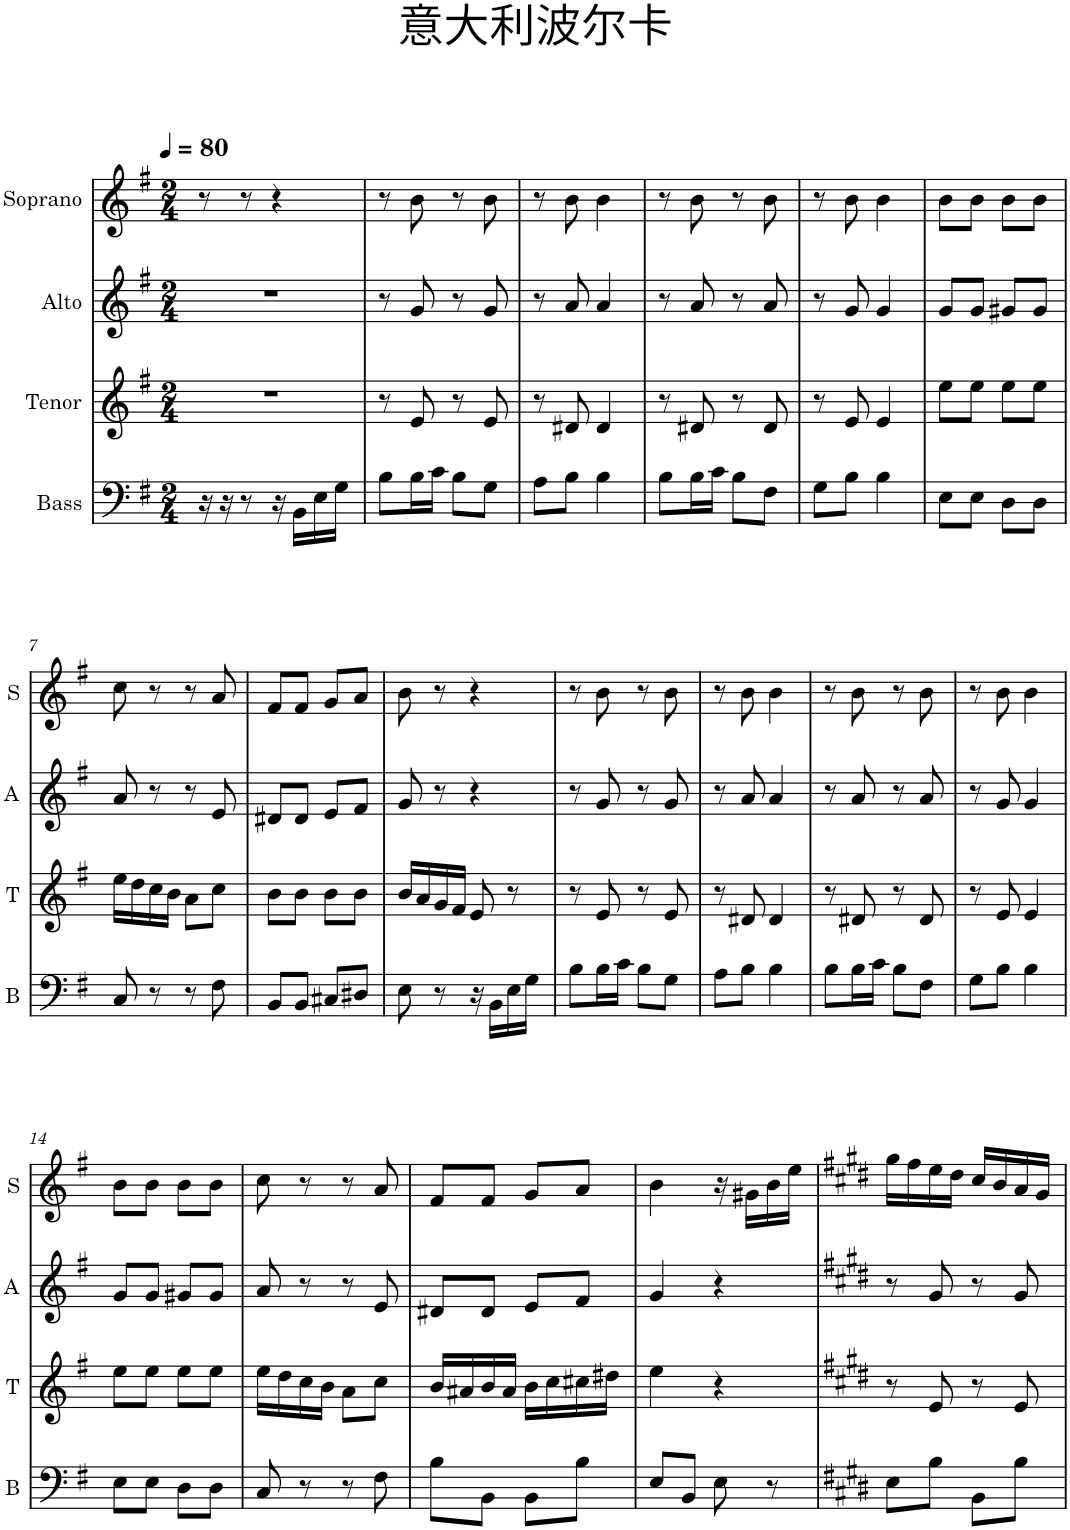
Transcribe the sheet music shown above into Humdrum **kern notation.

**kern	**kern	**kern	**kern
*part4	*part3	*part2	*part1
*staff4	*staff3	*staff2	*staff1
*I"Bass	*I"Tenor	*I"Alto	*I"Soprano
*I'B	*I'T	*I'A	*I'S
*clefF4	*clefG2	*clefG2	*clefG2
*k[f#]	*k[f#]	*k[f#]	*k[f#]
*M2/4	*M2/4	*M2/4	*M2/4
*MM80	*MM80	*MM80	*MM80
=1	=1	=1	=1
16r	2r	2r	8r
16r	.	.	.
8r	.	.	8r
16r	.	.	4r
16BB\LL	.	.	.
16E\	.	.	.
16G\JJ	.	.	.
=2	=2	=2	=2
8B\L	8r	8r	8r
16B\L	8e/	8g/	8b\
16c\JJ	.	.	.
8B\L	8r	8r	8r
8G\J	8e/	8g/	8b\
=3	=3	=3	=3
8A\L	8r	8r	8r
8B\J	8d#X/	8a/	8b\
4B\	4d#/	4a/	4b\
=4	=4	=4	=4
8B\L	8r	8r	8r
16B\L	8d#X/	8a/	8b\
16c\JJ	.	.	.
8B\L	8r	8r	8r
8F#\J	8d#/	8a/	8b\
=5	=5	=5	=5
8G\L	8r	8r	8r
8B\J	8e/	8g/	8b\
4B\	4e/	4g/	4b\
=6	=6	=6	=6
8E\L	8ee\L	8g/L	8b\L
8E\J	8ee\J	8g/J	8b\J
8D\L	8ee\L	8g#X/L	8b\L
8D\J	8ee\J	8g#/J	8b\J
!!LO:LB:g=z
=7	=7	=7	=7
8C/	16ee\LL	8a/	8cc\
.	16dd\	.	.
8r	16cc\	8r	8r
.	16b\JJ	.	.
8r	8a\L	8r	8r
8F#\	8cc\J	8e/	8a/
=8	=8	=8	=8
8BB/L	8b\L	8d#X/L	8f#/L
8BB/J	8b\J	8d#/J	8f#/J
8C#X/L	8b\L	8e/L	8g/L
8D#X/J	8b\J	8f#/J	8a/J
=9	=9	=9	=9
8E\	16b/LL	8g/	8b\
.	16a/	.	.
8r	16g/	8r	8r
.	16f#/JJ	.	.
16r	8e/	4r	4r
16BB\LL	.	.	.
16E\	8r	.	.
16G\JJ	.	.	.
=10	=10	=10	=10
8B\L	8r	8r	8r
16B\L	8e/	8g/	8b\
16c\JJ	.	.	.
8B\L	8r	8r	8r
8G\J	8e/	8g/	8b\
=11	=11	=11	=11
8A\L	8r	8r	8r
8B\J	8d#X/	8a/	8b\
4B\	4d#/	4a/	4b\
=12	=12	=12	=12
8B\L	8r	8r	8r
16B\L	8d#X/	8a/	8b\
16c\JJ	.	.	.
8B\L	8r	8r	8r
8F#\J	8d#/	8a/	8b\
=13	=13	=13	=13
8G\L	8r	8r	8r
8B\J	8e/	8g/	8b\
4B\	4e/	4g/	4b\
!!LO:LB:g=z
=14	=14	=14	=14
8E\L	8ee\L	8g/L	8b\L
8E\J	8ee\J	8g/J	8b\J
8D\L	8ee\L	8g#X/L	8b\L
8D\J	8ee\J	8g#/J	8b\J
=15	=15	=15	=15
8C/	16ee\LL	8a/	8cc\
.	16dd\	.	.
8r	16cc\	8r	8r
.	16b\JJ	.	.
8r	8a\L	8r	8r
8F#\	8cc\J	8e/	8a/
=16	=16	=16	=16
8B\L	16b/LL	8d#X/L	8f#/L
.	16a#X/	.	.
8BB\J	16b/	8d#/J	8f#/J
.	16a#/JJ	.	.
8BB\L	16b\LL	8e/L	8g/L
.	16cc\	.	.
8B\J	16cc#X\	8f#/J	8a/J
.	16dd#X\JJ	.	.
=17	=17	=17	=17
8E/L	4ee\	4g/	4b\
8BB/J	.	.	.
8E\	4r	4r	16r
.	.	.	16g#X\LL
8r	.	.	16b\
.	.	.	16ee\JJ
=18	=18	=18	=18
*k[f#c#g#d#]	*k[f#c#g#d#]	*k[f#c#g#d#]	*k[f#c#g#d#]
8E\L	8r	8r	16gg#\LL
.	.	.	16ff#\
8B\J	8e/	8g#/	16ee\
.	.	.	16dd#\JJ
8BB\L	8r	8r	16cc#/LL
.	.	.	16b/
8B\J	8e/	8g#/	16a/
.	.	.	16g#/JJ
=	=	=	=
*-	*-	*-	*-
